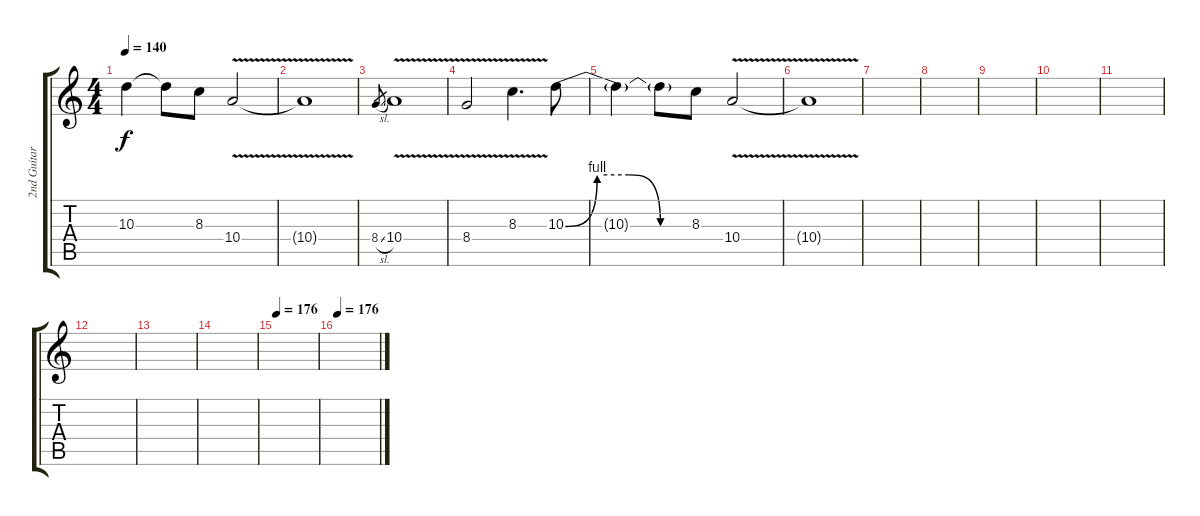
\track ("2nd Guitar" "2nd Guitar") {instrument distortionguitar}
\staff {score tabs}
\tuning (Db4 Ab3 E3 B2 Gb2 Db2) {hide}
\ts (4 4)
\tempo 140
\clef g2
\ks c
10.3{t}.4{dy f} 10.3{t}.8 8.3.8 10.4{v}.2 |
10.4{t}.1 |
8.4{sl}.8{gr} 10.4{v}.1 |
8.4{v}.2 8.3{v}.4{d} 10.3{be (custom 0 0 15 4 30 4 45 0 60 0)}.8 |
10.3{t}.4 10.3{t}.8 8.3.8 10.4{v}.2 |
10.4{t}.1 |
|
|
|
|
|
|
|
|
\tempo 176
|
\tempo 176
